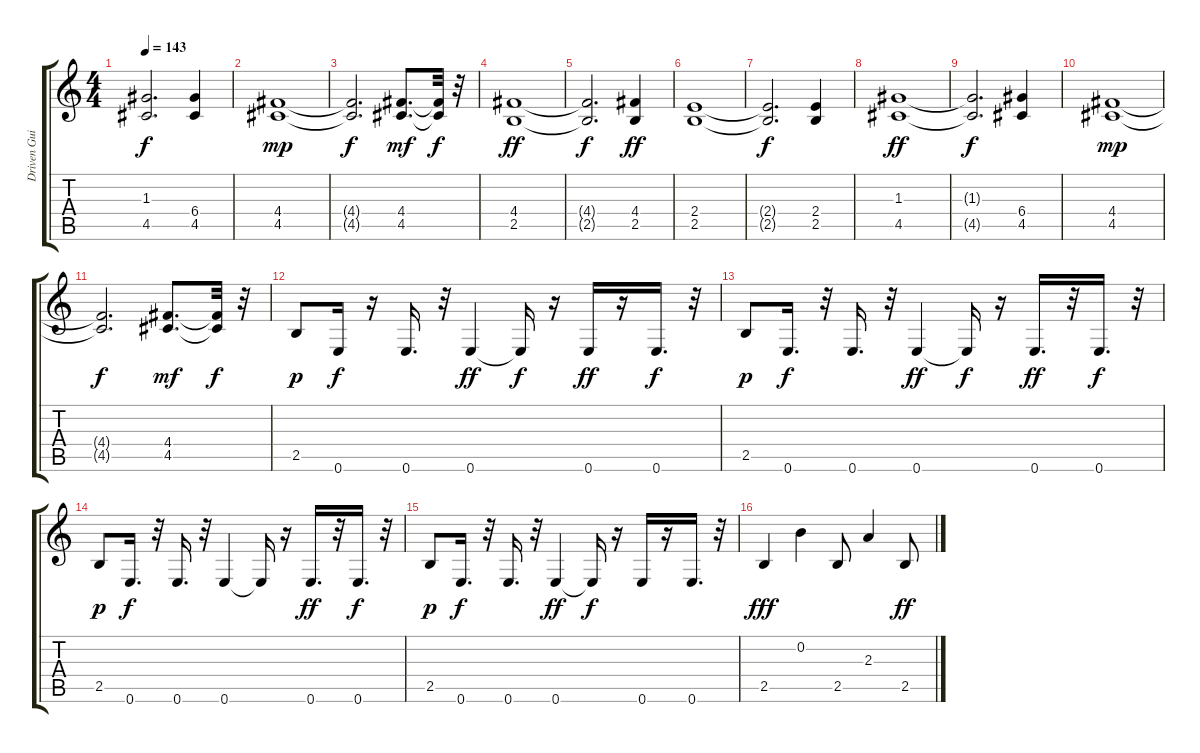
\track ("Driven Guitar       " "Driven Gui") {instrument overdrivenguitar}
\staff {score tabs}
\tuning (E4 B3 G3 D3 A2 E2) {hide}
\ts (4 4)
\tempo 143
\clef g2
\ks c
(1.3{t} 4.5{t}).2{d dy f} (6.4 4.5).4 |
(4.4 4.5).1{dy mp} |
(4.4{t} 4.5{t}).2{d dy f} (4.4 4.5).8{d dy mf} (4.4{t} 4.5{t}).32{dy f} r.32 |
(4.4 2.5).1{dy ff} |
(4.4{t} 2.5{t}).2{d dy f} (4.4 2.5).4{dy ff} |
(2.4 2.5).1 |
(2.4{t} 2.5{t}).2{d dy f} (2.4 2.5).4 |
(1.3 4.5).1{dy ff} |
(1.3{t} 4.5{t}).2{d dy f} (6.4 4.5).4 |
(4.4 4.5).1{dy mp} |
(4.4{t} 4.5{t}).2{d dy f} (4.4 4.5).8{d dy mf} (4.4{t} 4.5{t}).32{dy f} r.32 |
2.5.8{dy p} 0.6.16{dy f} r.16 0.6.16{d} r.32 0.6.4{dy ff} 0.6{t}.16{dy f} r.16 0.6.16{dy ff} r.16 0.6.16{d dy f} r.32 |
2.5.8{dy p} 0.6.16{d dy f} r.32 0.6.16{d} r.32 0.6.4{dy ff} 0.6{t}.16{dy f} r.16 0.6.16{d dy ff} r.32 0.6.16{d dy f} r.32 |
2.5.8{dy p} 0.6.16{d dy f} r.32 0.6.16{d} r.32 0.6.4 0.6{t}.16 r.16 0.6.16{d dy ff} r.32 0.6.16{d dy f} r.32 |
2.5.8{dy p} 0.6.16{d dy f} r.32 0.6.16{d} r.32 0.6.4{dy ff} 0.6{t}.16{dy f} r.16 0.6.16 r.16 0.6.16{d} r.32 |
2.5.4{dy fff} 0.2.4 2.5.8 2.3.4 2.5.8{dy ff}
